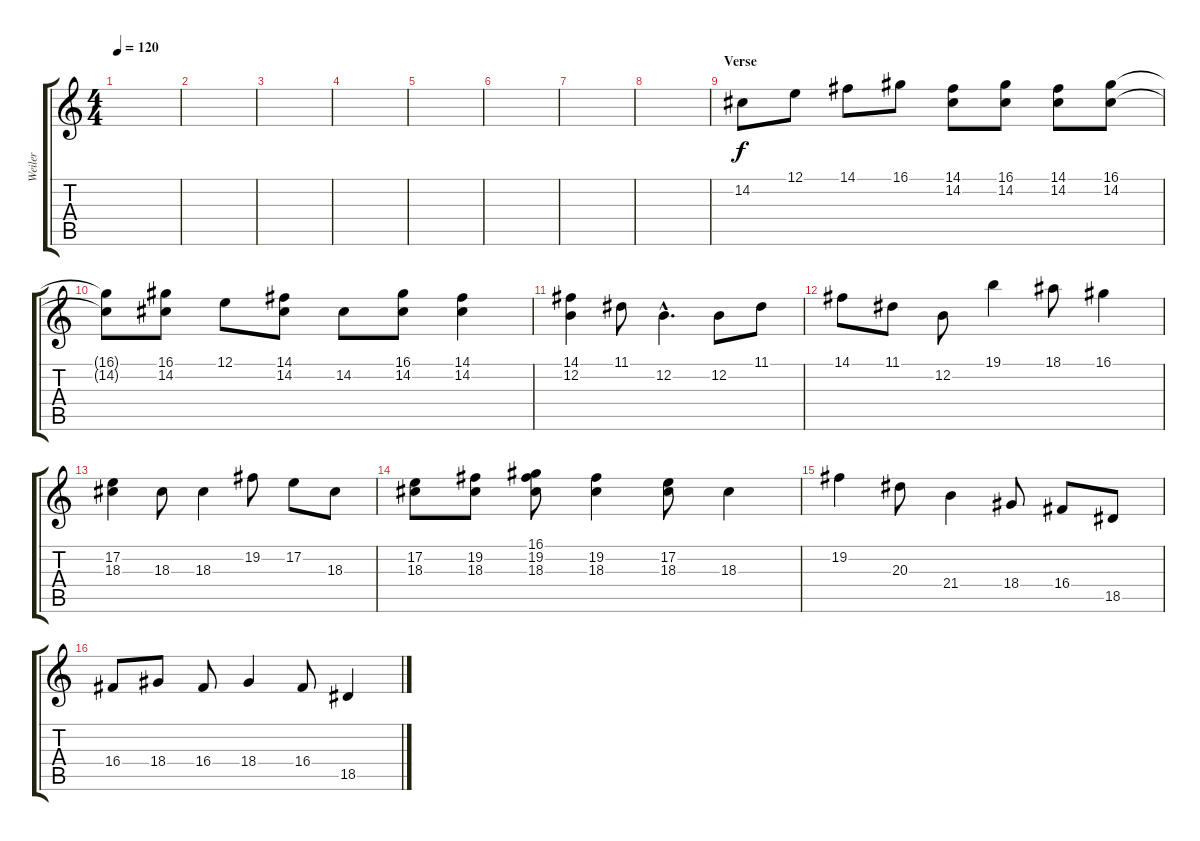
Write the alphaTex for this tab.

\track ("Weiler" "Weiler") {instrument brightacousticpiano}
\staff {score tabs}
\tuning (E4 B3 G3 D3 A2 E2) {hide}
\ts (4 4)
\tempo 120
\clef g2
\ks c
|
|
|
|
|
|
|
|
\section ("" "Verse")
14.2.8 12.1.8 14.1.8 16.1.8 (14.1 14.2).8 (16.1 14.2).8 (14.1 14.2).8 (16.1 14.2).8 |
(16.1{t} 14.2{t}).8 (16.1 14.2).8 12.1.8 (14.1 14.2).8 14.2.8 (16.1 14.2).8 (14.1 14.2).4 |
(14.1 12.2).4 11.1.8 12.2{hac}.4{d} 12.2.8 11.1.8 |
14.1.8 11.1.8 12.2.8 19.1.4 18.1.8 16.1.4 |
(17.2 18.3).4 18.3.8 18.3.4 19.2.8 17.2.8 18.3.8 |
(17.2 18.3).8 (19.2 18.3).8 (16.1 19.2 18.3).8 (19.2 18.3).4 (17.2 18.3).8 18.3.4 |
19.2.4 20.3.8 21.4.4 18.4.8 16.4.8 18.5.8 |
16.4.8 18.4.8 16.4.8 18.4.4 16.4.8 18.5.4
